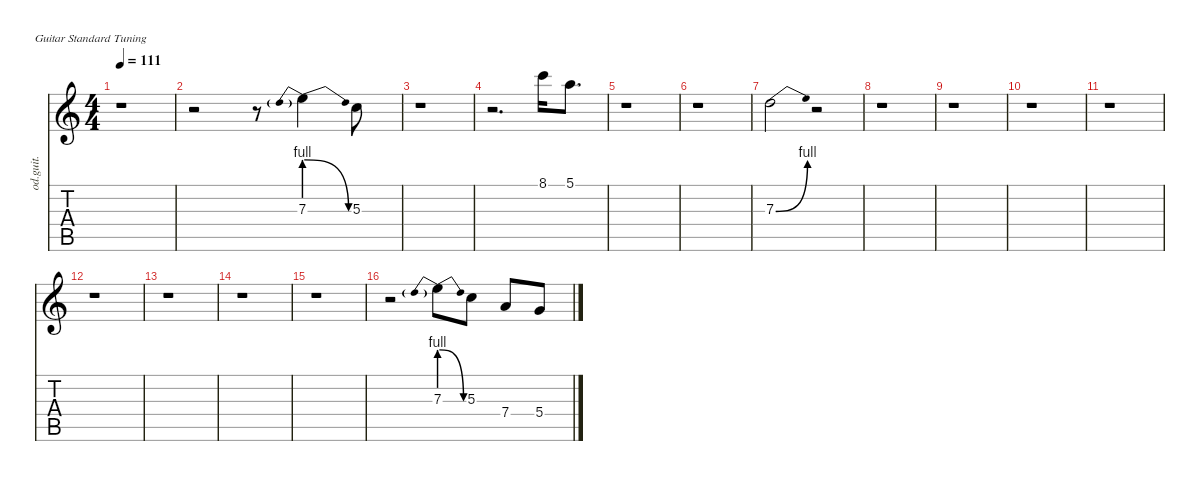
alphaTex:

\defaultSystemsLayout 4
\hideDynamics
\bracketExtendMode nobrackets
\otherSystemsTrackNameOrientation horizontal
\track ("Guitar 3" "od.guit.") {instrument overdrivenguitar}
\staff {score tabs}
\tuning (E4 B3 G3 D3 A2 E2)
\ts (4 4)
\tempo 111
\clef g2
\ks c
r.1{dy f beam Down} |
r.2{beam Down} r.8{beam Down} 7.3{be (prebendrelease 0 4 15 0)}.4{beam Down} 5.3.8{beam Down} |
r.1{beam Down} |
r.2{d beam Down} 8.1.16{beam Down} 5.1.8{d beam Down} |
r.1{beam Down} |
r.1{beam Down} |
7.3{be (bend 0 0 30 4)}.2{beam Down} r.2{beam Down} |
r.1{beam Down} |
r.1{beam Down} |
r.1{beam Down} |
r.1{beam Down} |
r.1{beam Down} |
r.1{beam Down} |
r.1{beam Down} |
r.1{beam Down} |
r.2{beam Down} 7.3{be (prebendrelease 0 4 39.999998399999996 0)}.8{beam Down} 5.3.8{beam Down} 7.4.8{beam Up} 5.4.8{beam Up}
